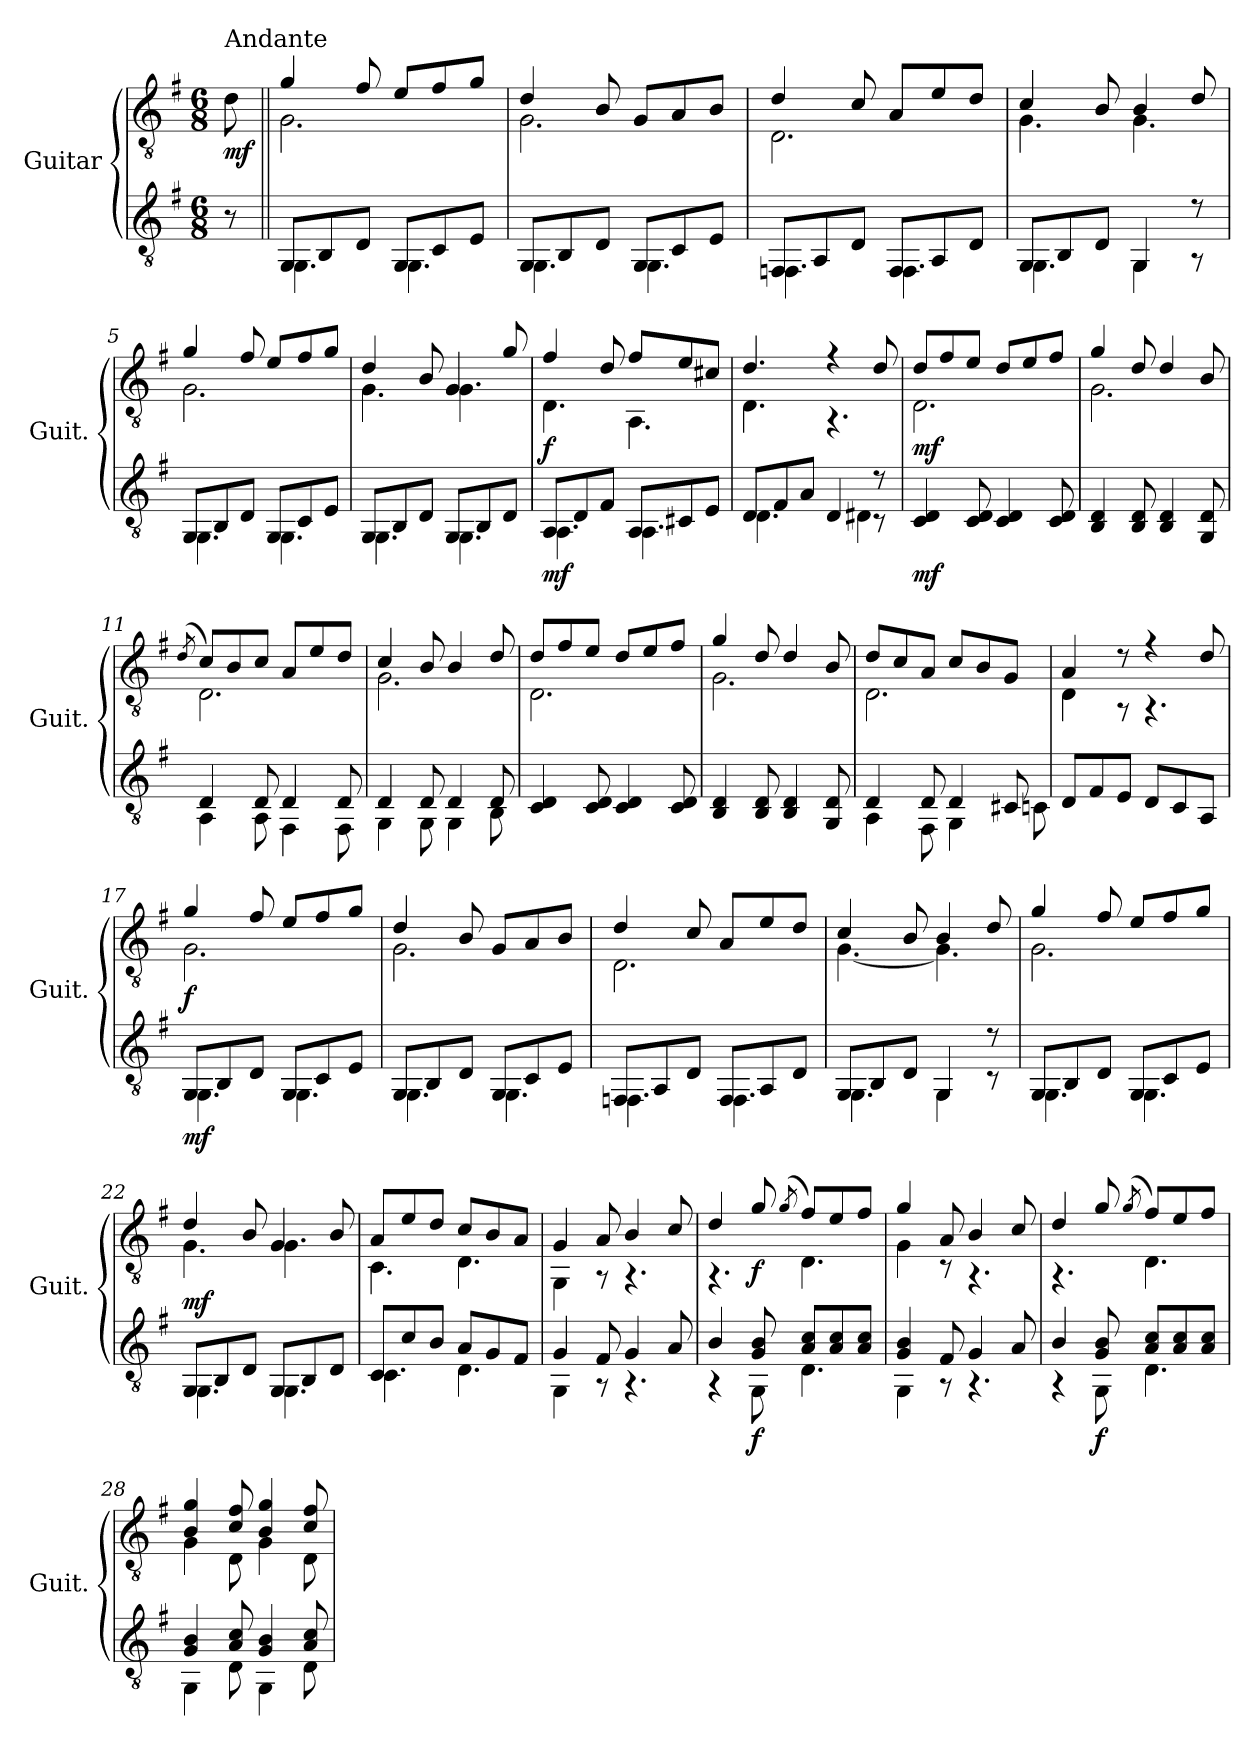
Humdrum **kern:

**kern	**dynam	**kern	**dynam
*part2	*part2	*part1	*part1
*staff2	*staff2	*staff1	*staff1
*I"Guitar	*	*I"Guitar	*
*I'Guit.	*	*I'Guit.	*
*clefGv2	*	*clefGv2	*
*k[f#]	*	*k[f#]	*
*G:	*	*G:	*
*M6/8	*	*M6/8	*
=	=	=	=
!	!	!LO:TX:a:t=Andante	!
!	!	!	!LO:DY:b
8r	.	8d\	mf
=1||	=1||	=1||	=1||
*^	*	*^	*
8GG/L	4.GG\	.	4g/	2.G\	.
8BB/	.	.	.	.	.
8D/J	.	.	8f#/	.	.
8GG/L	4.GG\	.	8e/L	.	.
8C/	.	.	8f#/	.	.
8E/J	.	.	8g/J	.	.
=2	=2	=2	=2	=2	=2
8GG/L	4.GG\	.	4d/	2.G\	.
8BB/	.	.	.	.	.
8D/J	.	.	8B/	.	.
8GG/L	4.GG\	.	8G/L	.	.
8C/	.	.	8A/	.	.
8E/J	.	.	8B/J	.	.
=3	=3	=3	=3	=3	=3
8FF/L	4.FF\	.	4d/	2.D\	.
8AA/	.	.	.	.	.
8D/J	.	.	8c/	.	.
8FF/L	4.FF\	.	8A/L	.	.
8AA/	.	.	8e/	.	.
8D/J	.	.	8d/J	.	.
=4	=4	=4	=4	=4	=4
8GG/L	4.GG\	.	4c/	4.G\	.
8BB/	.	.	.	.	.
8D/J	.	.	8B/	.	.
4GG/	4GG\	.	4B/	4.G\	.
8r	8r	.	8d/	.	.
!!LO:LB:g=z	!!
=5	=5	=5	=5	=5	=5
8GG/L	4.GG\	.	4g/	2.G\	.
8BB/	.	.	.	.	.
8D/J	.	.	8f#/	.	.
8GG/L	4.GG\	.	8e/L	.	.
8C/	.	.	8f#/	.	.
8E/J	.	.	8g/J	.	.
=6	=6	=6	=6	=6	=6
8GG/L	4.GG\	.	4d/	4.G\	.
8BB/	.	.	.	.	.
8D/J	.	.	8B/	.	.
8GG/L	4.GG\	.	4G/	4.G\	.
8BB/	.	.	.	.	.
8D/J	.	.	8g/	.	.
=7	=7	=7	=7	=7	=7
!	!	!LO:DY:b	!	!	!LO:DY:b
8AA/L	4.AA\	mf	4f#/	4.D\	f
8D/	.	.	.	.	.
8F#/J	.	.	8d/	.	.
8AA/L	4.AA\	.	8f#/L	4.AA\	.
8C#X/	.	.	8e/	.	.
8E/J	.	.	8c#X/J	.	.
=8	=8	=8	=8	=8	=8
8D/L	4.D\	.	4.d/	4.D\	.
8F#/	.	.	.	.	.
8A/J	.	.	.	.	.
4D/	4D#\	.	4r	4.rAA	.
8r	8r	.	8d/	.	.
!!LO:LB:g=z	!!
=9	=9	=9	=9	=9	=9
!	!	!LO:DY:b	!	!	!LO:DY:b
*v	*v	*	*	*	*
4C/ 4D/	mf	8d/L	2.D\	mf
.	.	8f#/	.	.
8C/ 8D/	.	8e/J	.	.
4C/ 4D/	.	8d/L	.	.
.	.	8e/	.	.
8C/ 8D/	.	8f#/J	.	.
=10	=10	=10	=10	=10
4BB/ 4D/	.	4g/	2.G\	.
8BB/ 8D/	.	8d/	.	.
4BB/ 4D/	.	4d/	.	.
8GG/ 8D/	.	8B/	.	.
=11	=11	=11	=11	=11
.	.	(8qd/	.	.
*^	*	*	*	*
4D/	4AA\	.	8c/L)	2.D\	.
.	.	.	8B/	.	.
8D/	8AA\	.	8c/J	.	.
4D/	4FF#\	.	8A/L	.	.
.	.	.	8e/	.	.
8D/	8FF#\	.	8d/J	.	.
=12	=12	=12	=12	=12	=12
4D/	4GG\	.	4c/	2.G\	.
8D/	8GG\	.	8B/	.	.
4D/	4GG\	.	4B/	.	.
8D/	8BB\	.	8d/	.	.
*v	*v	*	*	*	*
!!LO:LB:g=z	!!
=13	=13	=13	=13	=13
4C/ 4D/	.	8d/L	2.D\	.
.	.	8f#/	.	.
8C/ 8D/	.	8e/J	.	.
4C/ 4D/	.	8d/L	.	.
.	.	8e/	.	.
8C/ 8D/	.	8f#/J	.	.
=14	=14	=14	=14	=14
4BB/ 4D/	.	4g/	2.G\	.
8BB/ 8D/	.	8d/	.	.
4BB/ 4D/	.	4d/	.	.
8GG/ 8D/	.	8B/	.	.
=15	=15	=15	=15	=15
*^	*	*	*	*
4D/	4AA\	.	8d/L	2.D\	.
.	.	.	8c/	.	.
8D/	8FF#\	.	8A/J	.	.
4D/	4GG\	.	8c/L	.	.
.	.	.	8B/	.	.
8C#X/	8C\	.	8G/J	.	.
*v	*v	*	*	*	*
=16	=16	=16	=16	=16
8D/L	.	4A/	4D\	.
8F#/	.	.	.	.
8E/J	.	8r	8rAA	.
8D/L	.	4r	4.rAA	.
8C/	.	.	.	.
8AA/J	.	8d/	.	.
!!LO:PB:g=z	!!
=17	=17	=17	=17	=17
*^	*	*	*	*
!	!	!LO:DY:b	!	!	!LO:DY:b
8GG/L	4.GG\	mf	4g/	2.G\	f
8BB/	.	.	.	.	.
8D/J	.	.	8f#/	.	.
8GG/L	4.GG\	.	8e/L	.	.
8C/	.	.	8f#/	.	.
8E/J	.	.	8g/J	.	.
=18	=18	=18	=18	=18	=18
8GG/L	4.GG\	.	4d/	2.G\	.
8BB/	.	.	.	.	.
8D/J	.	.	8B/	.	.
8GG/L	4.GG\	.	8G/L	.	.
8C/	.	.	8A/	.	.
8E/J	.	.	8B/J	.	.
=19	=19	=19	=19	=19	=19
8FF/L	4.FF\	.	4d/	2.D\	.
8AA/	.	.	.	.	.
8D/J	.	.	8c/	.	.
8FF/L	4.FF\	.	8A/L	.	.
8AA/	.	.	8e/	.	.
8D/J	.	.	8d/J	.	.
=20	=20	=20	=20	=20	=20
8GG/L	4.GG\	.	4c/	[4.G\	.
8BB/	.	.	.	.	.
8D/J	.	.	8B/	.	.
4GG/	4GG\	.	4B/	4.G\]	.
8r	8rC	.	8d/	.	.
=21	=21	=21	=21	=21	=21
8GG/L	4.GG\	.	4g/	2.G\	.
8BB/	.	.	.	.	.
8D/J	.	.	8f#/	.	.
8GG/L	4.GG\	.	8e/L	.	.
8C/	.	.	8f#/	.	.
8E/J	.	.	8g/J	.	.
!!LO:LB:g=z	!!
=22	=22	=22	=22	=22	=22
!	!	!LO:DY:a	!	!	!
8GG/L	4.GG\	mf	4d/	4.G\	.
8BB/	.	.	.	.	.
8D/J	.	.	8B/	.	.
8GG/L	4.GG\	.	4G/	4.G\	.
8BB/	.	.	.	.	.
8D/J	.	.	8B/	.	.
=23	=23	=23	=23	=23	=23
8C/L	4.C\	.	8A/L	4.C\	.
8c/	.	.	8e/	.	.
8B/J	.	.	8d/J	.	.
8A/L	4.D\	.	8c/L	4.D\	.
8G/	.	.	8B/	.	.
8F#/J	.	.	8A/J	.	.
=24	=24	=24	=24	=24	=24
4G/	4GG\	.	4G/	4GG\	.
8F#/	8rAA	.	8A/	8rAA	.
4G/	4.rAA	.	4B/	4.rAA	.
8A/	.	.	8c/	.	.
=25	=25	=25	=25	=25	=25
4B/	4rAA	.	4d/	4.rAA	.
!	!	!LO:DY:b	!	!	!LO:DY:b
8G/ 8B/	8GG\	f	8g/	.	f
.	.	.	(8qg/	.	.
8A/ 8c/L	4.D\	.	8f#/L)	4.D\	.
8A/ 8c/	.	.	8e/	.	.
8A/ 8c/J	.	.	8f#/J	.	.
=26	=26	=26	=26	=26	=26
4G/ 4B/	4GG\	.	4g/	4G\	.
8F#/	8rAA	.	8A/	8rC	.
4G/	4.rAA	.	4B/	4.rAA	.
8A/	.	.	8c/	.	.
!!LO:LB:g=z	!!
=27	=27	=27	=27	=27	=27
4B/	4rAA	.	4d/	4.rAA	.
!	!	!LO:DY:b	!	!	!
8G/ 8B/	8GG\	f	8g/	.	.
.	.	.	(8qg/	.	.
8A/ 8c/L	4.D\	.	8f#/L)	4.D\	.
8A/ 8c/	.	.	8e/	.	.
8A/ 8c/J	.	.	8f#/J	.	.
=28	=28	=28	=28	=28	=28
4G/ 4B/	4GG\	.	4B/ 4g/	4G\	.
8A/ 8c/	8D\	.	8c/ 8f#/	8D\	.
4G/ 4B/	4GG\	.	4B/ 4g/	4G\	.
8A/ 8c/	8D\	.	8c/ 8f#/	8D\	.
*v	*v	*	*	*	*
*	*	*v	*v	*
=	=	=	=
*-	*-	*-	*-
